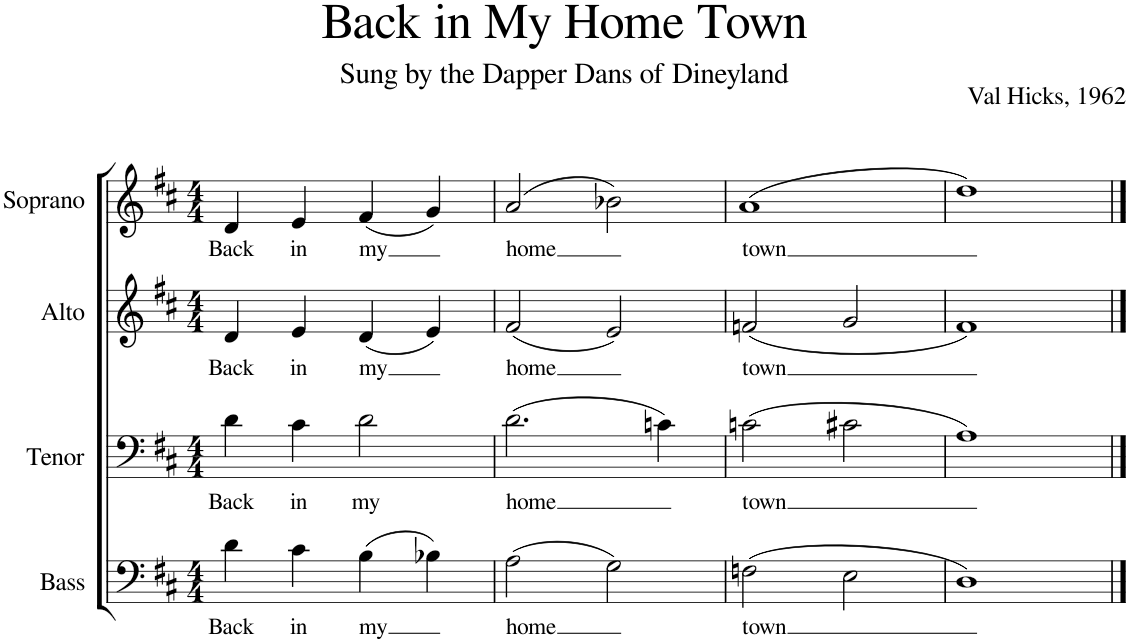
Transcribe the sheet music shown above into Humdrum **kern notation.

**kern	**text	**kern	**text	**kern	**text	**kern	**text
*part4	*part4	*part3	*part3	*part2	*part2	*part1	*part1
*staff4	*staff4	*staff3	*staff3	*staff2	*staff2	*staff1	*staff1
*I"Bass	*	*I"Tenor	*	*I"Alto	*	*I"Soprano	*
*I'B.	*	*I'T.	*	*I'A.	*	*I'S.	*
*clefF4	*	*clefF4	*	*clefG2	*	*clefG2	*
*k[f#c#]	*	*k[f#c#]	*	*k[f#c#]	*	*k[f#c#]	*
*M4/4	*	*M4/4	*	*M4/4	*	*M4/4	*
=1	=1	=1	=1	=1	=1	=1	=1
!	!LO:LY:b	!	!LO:LY:b	!	!LO:LY:b	!	!LO:LY:b
4d\	Back	4d\	Back	4d/	Back	4d/	Back
!	!LO:LY:b	!	!LO:LY:b	!	!LO:LY:b	!	!LO:LY:b
4c#\	in	4c#\	in	4e/	in	4e/	in
!	!LO:LY:b	!	!LO:LY:b	!	!LO:LY:b	!	!LO:LY:b
(4B\	my	2d\	my	(4d/	my	(4f#/	my
4B-X\)	.	.	.	4e/)	.	4g/)	.
=2	=2	=2	=2	=2	=2	=2	=2
!	!LO:LY:b	!	!LO:LY:b	!	!LO:LY:b	!	!LO:LY:b
(2A\	home	(2.d\	home	(2f#/	home	(2a/	home
2G\)	.	.	.	2e/)	.	2b-X\)	.
.	.	4cn\)	.	.	.	.	.
=3	=3	=3	=3	=3	=3	=3	=3
!	!LO:LY:b	!	!LO:LY:b	!	!LO:LY:b	!	!LO:LY:b
(2Fn\	town	(2cn\	town	(2fn/	town	(1a	town
2E\	.	2c#X\	.	2g/	.	.	.
=4	=4	=4	=4	=4	=4	=4	=4
1D)	.	1A)	.	1f#)	.	1dd)	.
==	==	==	==	==	==	==	==
*-	*-	*-	*-	*-	*-	*-	*-
